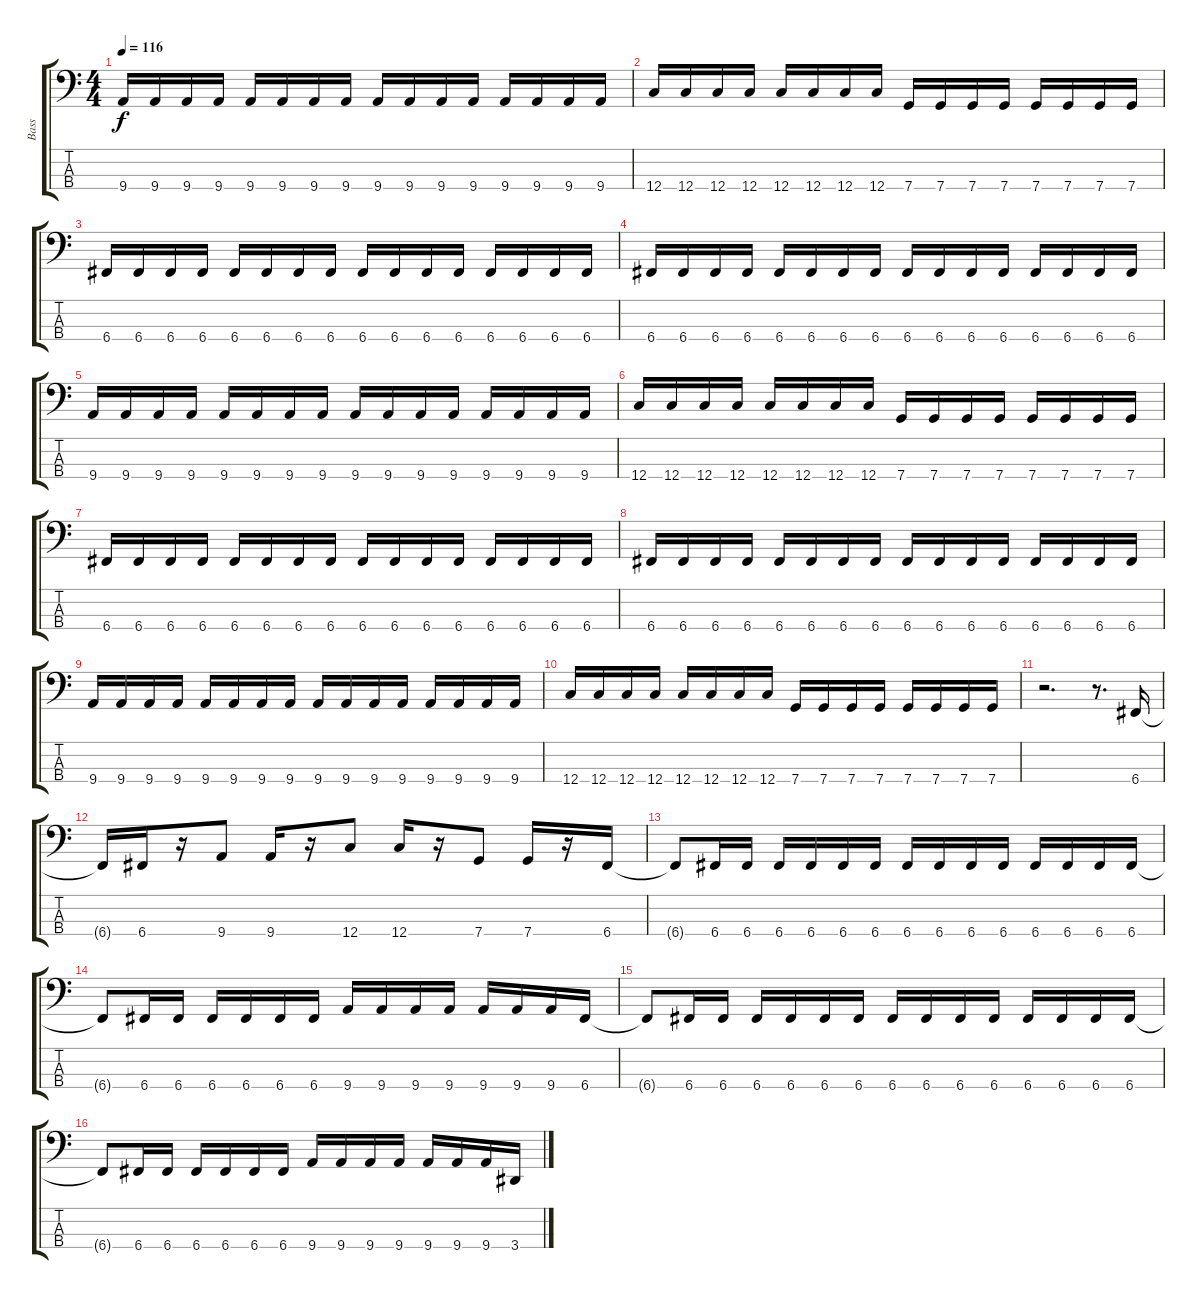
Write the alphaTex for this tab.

\track ("Bass" "Bass") {instrument electricbasspick}
\staff {score tabs}
\tuning (F2 C2 G1 C1) {hide}
\ts (4 4)
\tempo 116
\clef f4
\ks c
9.4.16{dy f} 9.4.16 9.4.16 9.4.16 9.4.16 9.4.16 9.4.16 9.4.16 9.4.16 9.4.16 9.4.16 9.4.16 9.4.16 9.4.16 9.4.16 9.4.16 |
12.4.16 12.4.16 12.4.16 12.4.16 12.4.16 12.4.16 12.4.16 12.4.16 7.4.16 7.4.16 7.4.16 7.4.16 7.4.16 7.4.16 7.4.16 7.4.16 |
6.4.16 6.4.16 6.4.16 6.4.16 6.4.16 6.4.16 6.4.16 6.4.16 6.4.16 6.4.16 6.4.16 6.4.16 6.4.16 6.4.16 6.4.16 6.4.16 |
6.4.16 6.4.16 6.4.16 6.4.16 6.4.16 6.4.16 6.4.16 6.4.16 6.4.16 6.4.16 6.4.16 6.4.16 6.4.16 6.4.16 6.4.16 6.4.16 |
9.4.16 9.4.16 9.4.16 9.4.16 9.4.16 9.4.16 9.4.16 9.4.16 9.4.16 9.4.16 9.4.16 9.4.16 9.4.16 9.4.16 9.4.16 9.4.16 |
12.4.16 12.4.16 12.4.16 12.4.16 12.4.16 12.4.16 12.4.16 12.4.16 7.4.16 7.4.16 7.4.16 7.4.16 7.4.16 7.4.16 7.4.16 7.4.16 |
6.4.16 6.4.16 6.4.16 6.4.16 6.4.16 6.4.16 6.4.16 6.4.16 6.4.16 6.4.16 6.4.16 6.4.16 6.4.16 6.4.16 6.4.16 6.4.16 |
6.4.16 6.4.16 6.4.16 6.4.16 6.4.16 6.4.16 6.4.16 6.4.16 6.4.16 6.4.16 6.4.16 6.4.16 6.4.16 6.4.16 6.4.16 6.4.16 |
9.4.16 9.4.16 9.4.16 9.4.16 9.4.16 9.4.16 9.4.16 9.4.16 9.4.16 9.4.16 9.4.16 9.4.16 9.4.16 9.4.16 9.4.16 9.4.16 |
12.4.16 12.4.16 12.4.16 12.4.16 12.4.16 12.4.16 12.4.16 12.4.16 7.4.16 7.4.16 7.4.16 7.4.16 7.4.16 7.4.16 7.4.16 7.4.16 |
r.2{d} r.8{d} 6.4.16 |
6.4{t}.16 6.4.16 r.16 9.4.8 9.4.16 r.16 12.4.8 12.4.16 r.16 7.4.8 7.4.16 r.16 6.4.16 |
6.4{t}.8 6.4.16 6.4.16 6.4.16 6.4.16 6.4.16 6.4.16 6.4.16 6.4.16 6.4.16 6.4.16 6.4.16 6.4.16 6.4.16 6.4.16 |
6.4{t}.8 6.4.16 6.4.16 6.4.16 6.4.16 6.4.16 6.4.16 9.4.16 9.4.16 9.4.16 9.4.16 9.4.16 9.4.16 9.4.16 6.4.16 |
6.4{t}.8 6.4.16 6.4.16 6.4.16 6.4.16 6.4.16 6.4.16 6.4.16 6.4.16 6.4.16 6.4.16 6.4.16 6.4.16 6.4.16 6.4.16 |
6.4{t}.8 6.4.16 6.4.16 6.4.16 6.4.16 6.4.16 6.4.16 9.4.16 9.4.16 9.4.16 9.4.16 9.4.16 9.4.16 9.4.16 3.4.16
